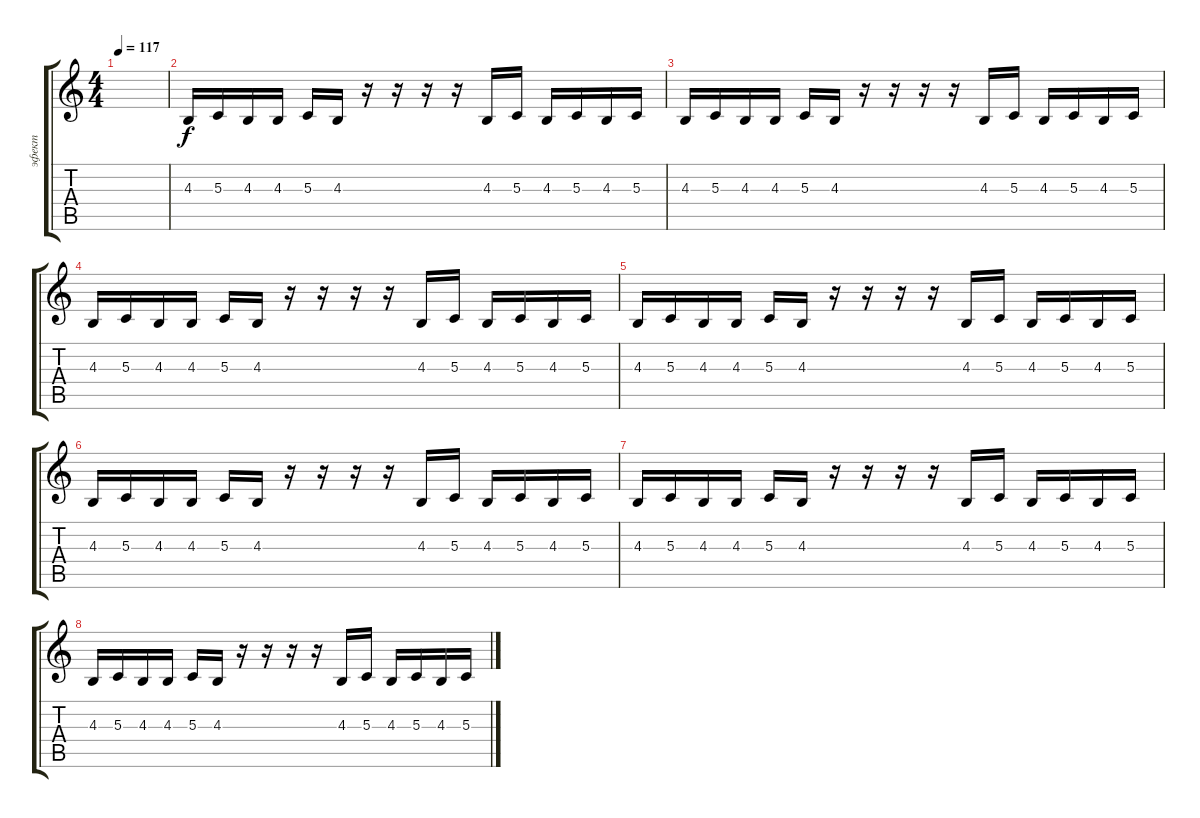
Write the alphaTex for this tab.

\track ("эфект" "эфект") {instrument tubularbells}
\staff {score tabs}
\tuning (E4 B3 G3 D3 A2 E2) {hide}
\ts (4 4)
\tempo 117
\clef g2
\ks c
|
4.3.16 5.3.16 4.3.16 4.3.16 5.3.16 4.3.16 r.16 r.16 r.16 r.16 4.3.16 5.3.16 4.3.16 5.3.16 4.3.16 5.3.16 |
4.3.16 5.3.16 4.3.16 4.3.16 5.3.16 4.3.16 r.16 r.16 r.16 r.16 4.3.16 5.3.16 4.3.16 5.3.16 4.3.16 5.3.16 |
4.3.16 5.3.16 4.3.16 4.3.16 5.3.16 4.3.16 r.16 r.16 r.16 r.16 4.3.16 5.3.16 4.3.16 5.3.16 4.3.16 5.3.16 |
4.3.16 5.3.16 4.3.16 4.3.16 5.3.16 4.3.16 r.16 r.16 r.16 r.16 4.3.16 5.3.16 4.3.16 5.3.16 4.3.16 5.3.16 |
4.3.16 5.3.16 4.3.16 4.3.16 5.3.16 4.3.16 r.16 r.16 r.16 r.16 4.3.16 5.3.16 4.3.16 5.3.16 4.3.16 5.3.16 |
4.3.16 5.3.16 4.3.16 4.3.16 5.3.16 4.3.16 r.16 r.16 r.16 r.16 4.3.16 5.3.16 4.3.16 5.3.16 4.3.16 5.3.16 |
4.3.16 5.3.16 4.3.16 4.3.16 5.3.16 4.3.16 r.16 r.16 r.16 r.16 4.3.16 5.3.16 4.3.16 5.3.16 4.3.16 5.3.16
